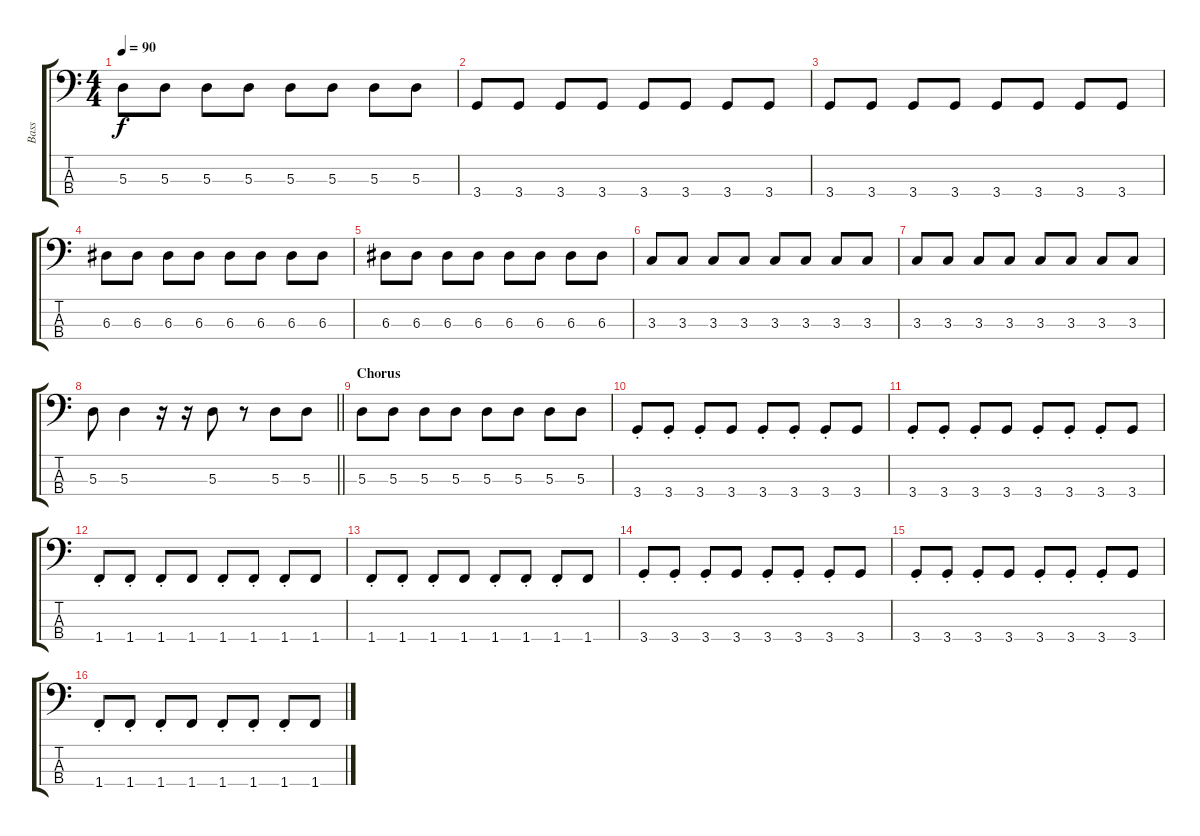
\track ("Bass" "Bass") {instrument electricbassfinger}
\staff {score tabs}
\tuning (G2 D2 A1 E1) {hide}
\ts (4 4)
\tempo 90
\clef f4
\ks c
5.3.8{dy f} 5.3.8 5.3.8 5.3.8 5.3.8 5.3.8 5.3.8 5.3.8 |
3.4.8 3.4.8 3.4.8 3.4.8 3.4.8 3.4.8 3.4.8 3.4.8 |
3.4.8 3.4.8 3.4.8 3.4.8 3.4.8 3.4.8 3.4.8 3.4.8 |
6.3.8 6.3.8 6.3.8 6.3.8 6.3.8 6.3.8 6.3.8 6.3.8 |
6.3.8 6.3.8 6.3.8 6.3.8 6.3.8 6.3.8 6.3.8 6.3.8 |
3.3.8 3.3.8 3.3.8 3.3.8 3.3.8 3.3.8 3.3.8 3.3.8 |
3.3.8 3.3.8 3.3.8 3.3.8 3.3.8 3.3.8 3.3.8 3.3.8 |
\barLineRight lightlight
5.3.8 5.3.4 r.16 r.16 5.3.8 r.8 5.3.8 5.3.8 |
\section ("" "Chorus")
5.3.8 5.3.8 5.3.8 5.3.8 5.3.8 5.3.8 5.3.8 5.3.8 |
3.4{st}.8 3.4{st}.8 3.4{st}.8 3.4.8 3.4{st}.8 3.4{st}.8 3.4{st}.8 3.4.8 |
3.4{st}.8 3.4{st}.8 3.4{st}.8 3.4.8 3.4{st}.8 3.4{st}.8 3.4{st}.8 3.4.8 |
1.4{st}.8 1.4{st}.8 1.4{st}.8 1.4.8 1.4{st}.8 1.4{st}.8 1.4{st}.8 1.4.8 |
1.4{st}.8 1.4{st}.8 1.4{st}.8 1.4.8 1.4{st}.8 1.4{st}.8 1.4{st}.8 1.4.8 |
3.4{st}.8 3.4{st}.8 3.4{st}.8 3.4.8 3.4{st}.8 3.4{st}.8 3.4{st}.8 3.4.8 |
3.4{st}.8 3.4{st}.8 3.4{st}.8 3.4.8 3.4{st}.8 3.4{st}.8 3.4{st}.8 3.4.8 |
1.4{st}.8 1.4{st}.8 1.4{st}.8 1.4.8 1.4{st}.8 1.4{st}.8 1.4{st}.8 1.4.8
